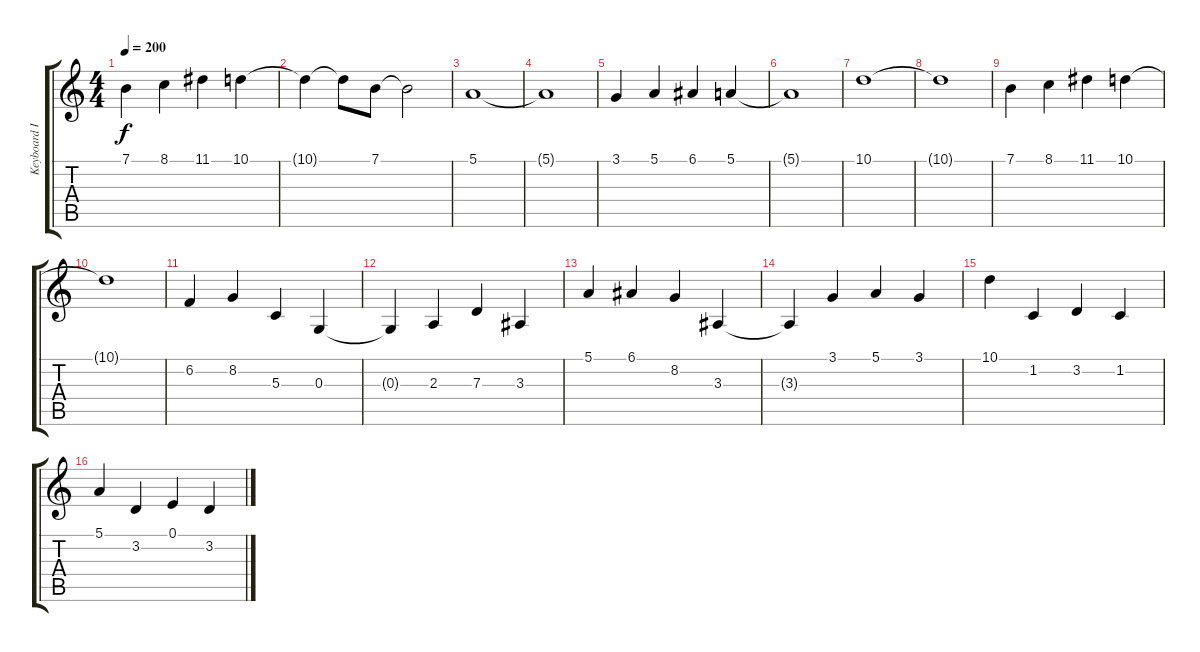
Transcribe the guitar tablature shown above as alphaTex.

\track ("Keyboard II" "Keyboard I") {instrument pad2warm}
\staff {score tabs}
\tuning (E4 B3 G3 D3 A2 E2) {hide}
\ts (4 4)
\tempo 200
\clef g2
\ks c
7.1.4{dy f} 8.1.4 11.1.4 10.1.4 |
10.1{t}.4 10.1{t}.8 7.1.8 7.1{t}.2 |
5.1.1 |
5.1{t}.1 |
3.1.4 5.1.4 6.1.4 5.1.4 |
5.1{t}.1 |
10.1.1 |
10.1{t}.1 |
7.1.4 8.1.4 11.1.4 10.1.4 |
10.1{t}.1 |
6.2.4 8.2.4 5.3.4 0.3.4 |
0.3{t}.4 2.3.4 7.3.4 3.3.4 |
5.1.4 6.1.4 8.2.4 3.3.4 |
3.3{t}.4 3.1.4 5.1.4 3.1.4 |
10.1.4 1.2.4 3.2.4 1.2.4 |
5.1.4 3.2.4 0.1.4 3.2.4
